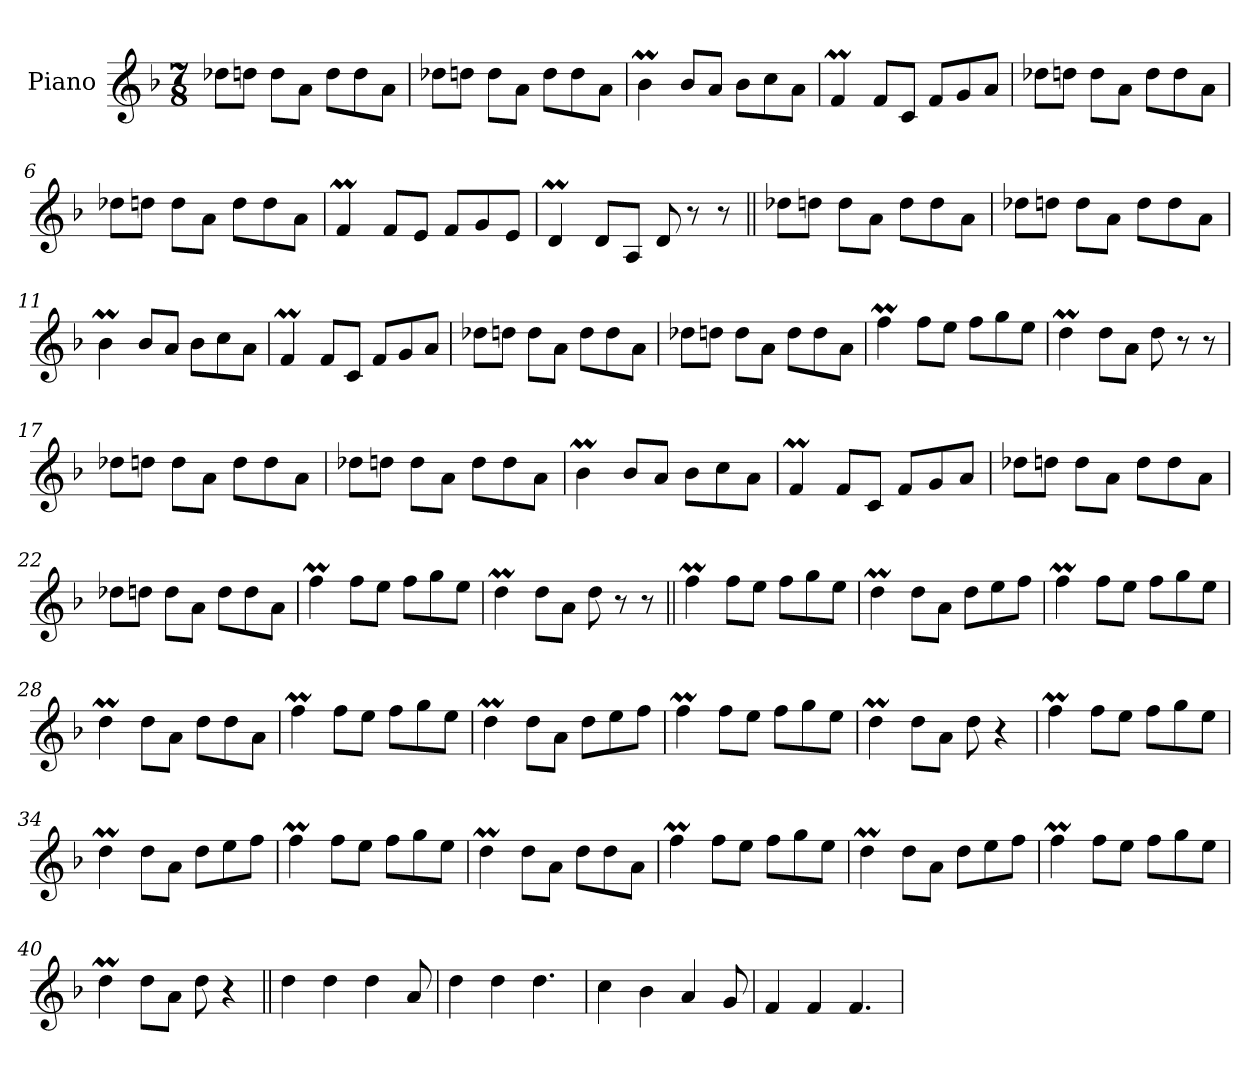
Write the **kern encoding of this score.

**kern
*part1
*staff1
*I"Piano
*I'Pno.
*clefG2
*k[b-]
*M7/8
*MM220
=1
8dd-XL
8ddnJ
8ddL
8aJ
8ddL
8dd
8aJ
=2
8dd-XL
8ddnJ
8ddL
8aJ
8ddL
8dd
8aJ
=3
4b-M
8b-L
8aJ
8b-L
8cc
8aJ
=4
4fM
8fL
8cJ
8fL
8g
8aJ
=5
8dd-XL
8ddnJ
8ddL
8aJ
8ddL
8dd
8aJ
=6
8dd-XL
8ddnJ
8ddL
8aJ
8ddL
8dd
8aJ
=7
4fM
8fL
8eJ
8fL
8g
8eJ
=8
4dM
8dL
8AJ
8d
8r
8r
=9||
8dd-XL
8ddnJ
8ddL
8aJ
8ddL
8dd
8aJ
=10
8dd-XL
8ddnJ
8ddL
8aJ
8ddL
8dd
8aJ
=11
4b-M
8b-L
8aJ
8b-L
8cc
8aJ
=12
4fM
8fL
8cJ
8fL
8g
8aJ
=13
8dd-XL
8ddnJ
8ddL
8aJ
8ddL
8dd
8aJ
=14
8dd-XL
8ddnJ
8ddL
8aJ
8ddL
8dd
8aJ
=15
4ffM
8ffL
8eeJ
8ffL
8gg
8eeJ
=16
4ddM
8ddL
8aJ
8dd
8r
8r
=17
8dd-XL
8ddnJ
8ddL
8aJ
8ddL
8dd
8aJ
=18
8dd-XL
8ddnJ
8ddL
8aJ
8ddL
8dd
8aJ
=19
4b-M
8b-L
8aJ
8b-L
8cc
8aJ
=20
4fM
8fL
8cJ
8fL
8g
8aJ
=21
8dd-XL
8ddnJ
8ddL
8aJ
8ddL
8dd
8aJ
=22
8dd-XL
8ddnJ
8ddL
8aJ
8ddL
8dd
8aJ
=23
4ffM
8ffL
8eeJ
8ffL
8gg
8eeJ
=24
4ddM
8ddL
8aJ
8dd
8r
8r
=25||
4ffM
8ffL
8eeJ
8ffL
8gg
8eeJ
=26
4ddM
8ddL
8aJ
8ddL
8ee
8ffJ
=27
4ffM
8ffL
8eeJ
8ffL
8gg
8eeJ
=28
4ddM
8ddL
8aJ
8ddL
8dd
8aJ
=29
4ffM
8ffL
8eeJ
8ffL
8gg
8eeJ
=30
4ddM
8ddL
8aJ
8ddL
8ee
8ffJ
=31
4ffM
8ffL
8eeJ
8ffL
8gg
8eeJ
=32
4ddM
8ddL
8aJ
8dd
4r
=33
4ffM
8ffL
8eeJ
8ffL
8gg
8eeJ
=34
4ddM
8ddL
8aJ
8ddL
8ee
8ffJ
=35
4ffM
8ffL
8eeJ
8ffL
8gg
8eeJ
=36
4ddM
8ddL
8aJ
8ddL
8dd
8aJ
=37
4ffM
8ffL
8eeJ
8ffL
8gg
8eeJ
=38
4ddM
8ddL
8aJ
8ddL
8ee
8ffJ
=39
4ffM
8ffL
8eeJ
8ffL
8gg
8eeJ
=40
4ddM
8ddL
8aJ
8dd
4r
=41||
4dd
4dd
4dd
8a
=42
4dd
4dd
4.dd
=43
4cc
4b-
4a
8g
=44
4f
4f
4.f
=
*-
